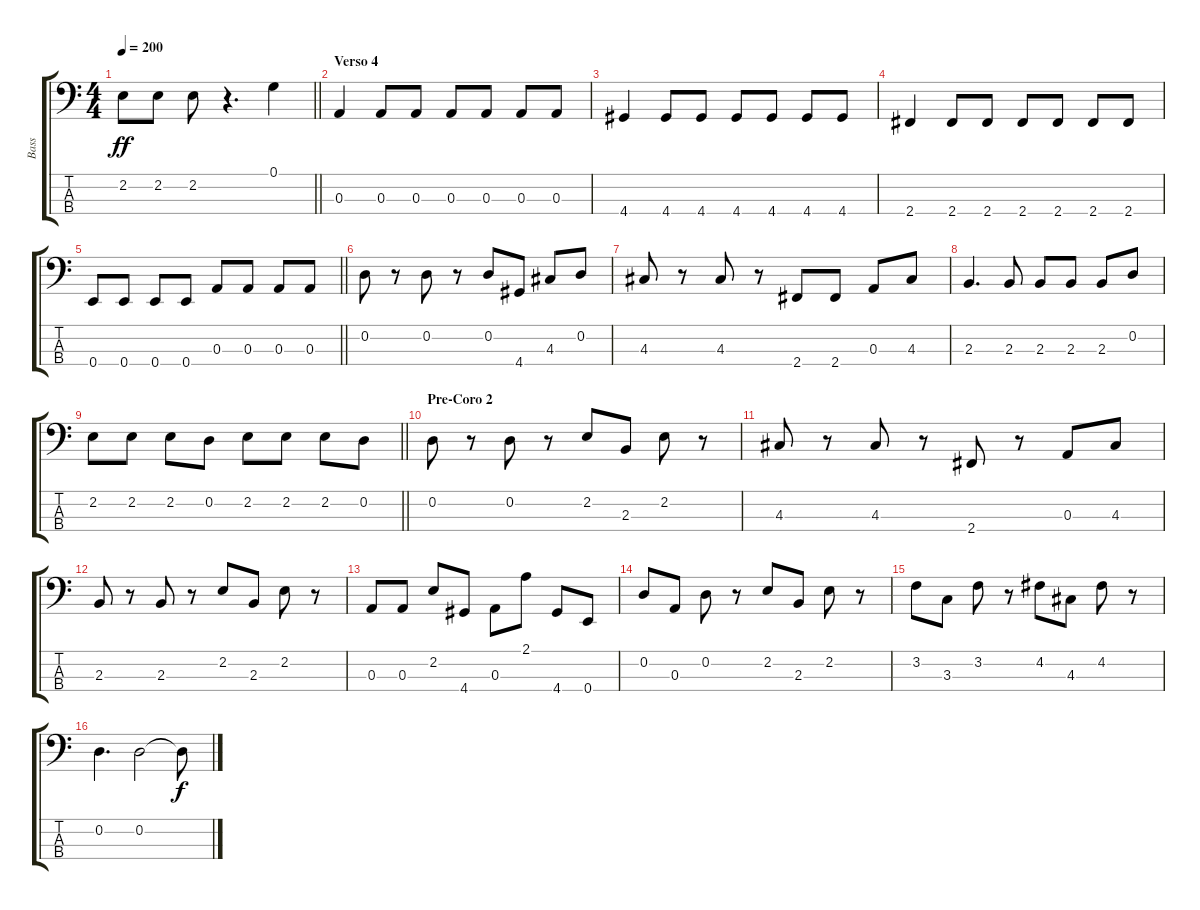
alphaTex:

\track ("Bass" "Bass") {instrument electricbasspick}
\staff {score tabs}
\tuning (G2 D2 A1 E1) {hide}
\ts (4 4)
\tempo 200
\clef f4
\barLineRight lightlight
\ks c
2.2.8{dy ff} 2.2.8 2.2.8 r.4{d} 0.1.4 |
\section ("" "Verso 4")
0.3.4 0.3.8 0.3.8 0.3.8 0.3.8 0.3.8 0.3.8 |
4.4.4 4.4.8 4.4.8 4.4.8 4.4.8 4.4.8 4.4.8 |
2.4.4 2.4.8 2.4.8 2.4.8 2.4.8 2.4.8 2.4.8 |
\barLineRight lightlight
0.4.8 0.4.8 0.4.8 0.4.8 0.3.8 0.3.8 0.3.8 0.3.8 |
0.2.8 r.8 0.2.8 r.8 0.2.8 4.4.8 4.3.8 0.2.8 |
4.3.8 r.8 4.3.8 r.8 2.4.8 2.4.8 0.3.8 4.3.8 |
2.3.4{d} 2.3.8 2.3.8 2.3.8 2.3.8 0.2.8 |
\barLineRight lightlight
2.2.8 2.2.8 2.2.8 0.2.8 2.2.8 2.2.8 2.2.8 0.2.8 |
\section ("" "Pre-Coro 2")
0.2.8 r.8 0.2.8 r.8 2.2.8 2.3.8 2.2.8 r.8 |
4.3.8 r.8 4.3.8 r.8 2.4.8 r.8 0.3.8 4.3.8 |
2.3.8 r.8 2.3.8 r.8 2.2.8 2.3.8 2.2.8 r.8 |
0.3.8 0.3.8 2.2.8 4.4.8 0.3.8 2.1.8 4.4.8 0.4.8 |
0.2.8 0.3.8 0.2.8 r.8 2.2.8 2.3.8 2.2.8 r.8 |
3.2.8 3.3.8 3.2.8 r.8 4.2.8 4.3.8 4.2.8 r.8 |
0.2.4{d} 0.2.2 0.2{t}.8{dy f}
